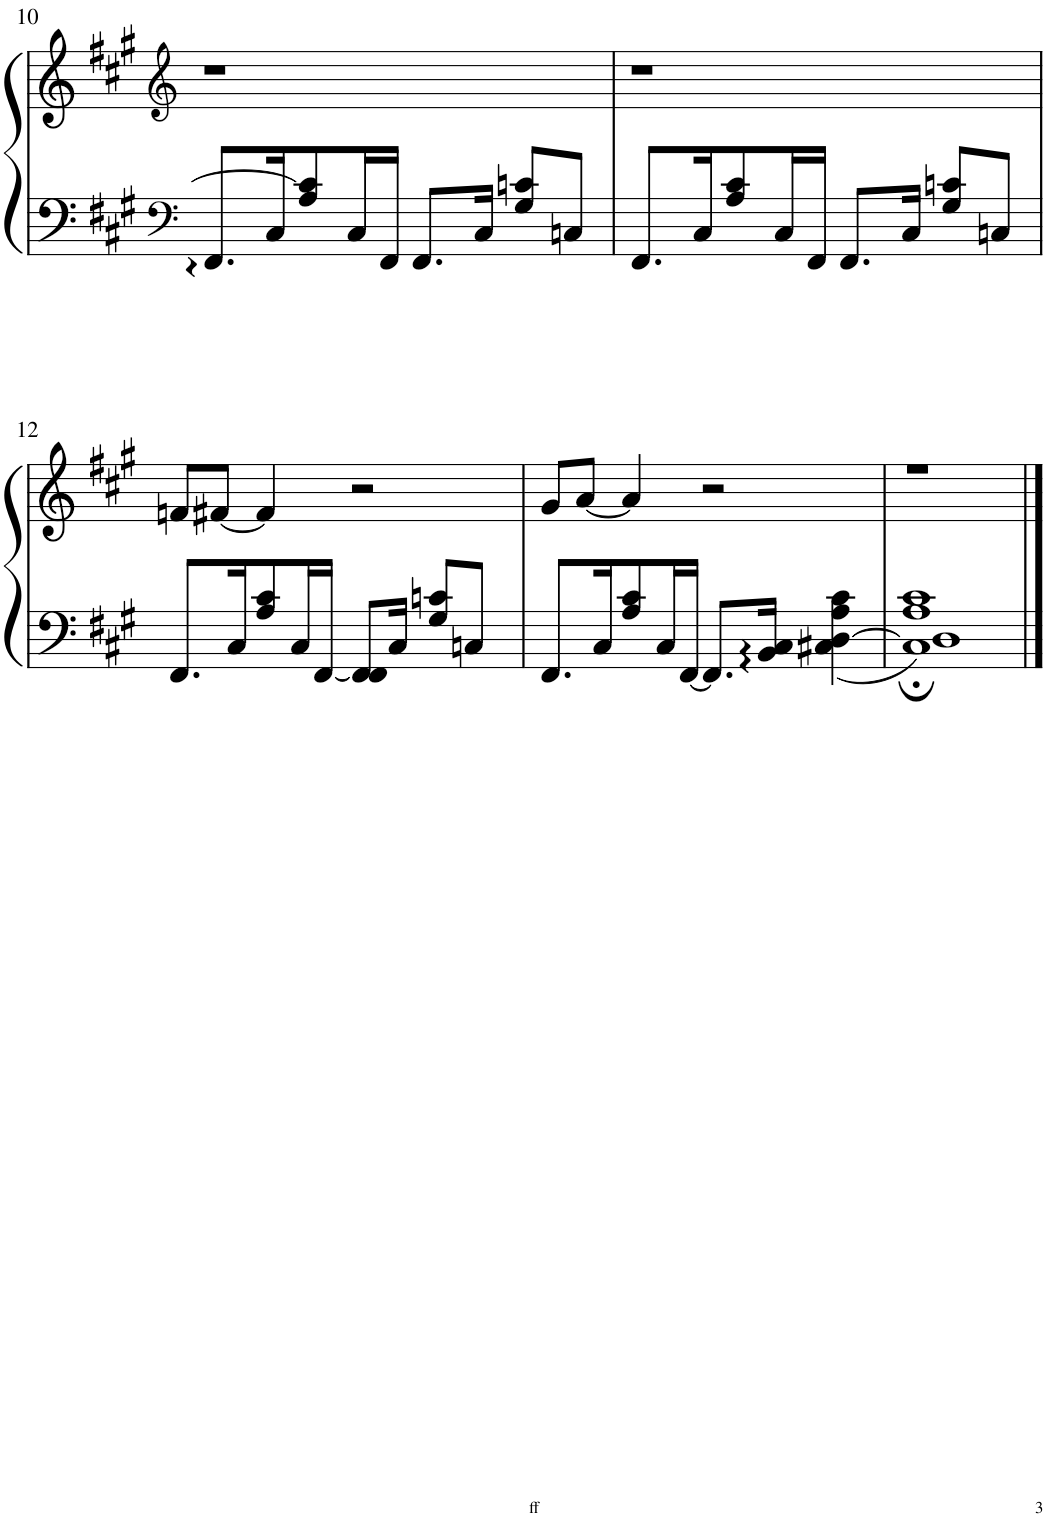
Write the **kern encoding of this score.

**kern	**kern
*part1	*part1
*staff2	*staff1
*I"Piano	*
*I'Pno	*
!!LO:PB:g=z
*clefF4	*clefG2
*k[f#c#g#]	*k[f#c#g#]
=10	=10
8.FF#/L	1r
16C#/K	.
8A/ 8c#/]	.
16C#/L	.
16FF#/JJ	.
8.FF#/L	.
16C#/Jk	.
8G#/ 8cn/L	.
8Cn/J	.
=11	=11
8.FF#/L	1r
16C#/K	.
8A/ 8c#/	.
16C#/L	.
16FF#/JJ	.
8.FF#/L	.
16C#/Jk	.
8G#/ 8cn/L	.
8Cn/J	.
!!LO:LB:g=z
=12	=12
8.FF#/L	8fn/L
.	[8f#X/J
16C#/K	.
8A/ 8c#/	4f#/]
16C#/L	.
[16FF#/JJ	.
8FF#/] 8FF#/L	2r
16C#/Jk	.
8G#/ 8cn/L	.
8Cn/J	.
16ryy	.
=13	=13
8.FF#/L	8g#/L
.	[8a/J
16C#/K	.
8A/ 8c#/	4a/]
16C#/L	.
[16FF#/JJ	.
8.FF#/L]	2r
16BB/ 16C#/Jk	.
4C#X\ [4D\ 4A\ 4c#\	.
=14	=14
*^	*
*	*^	*
1C#	1D]	1A; 1c#;	1r
*v	*v	*v	*
==	==
*-	*-
